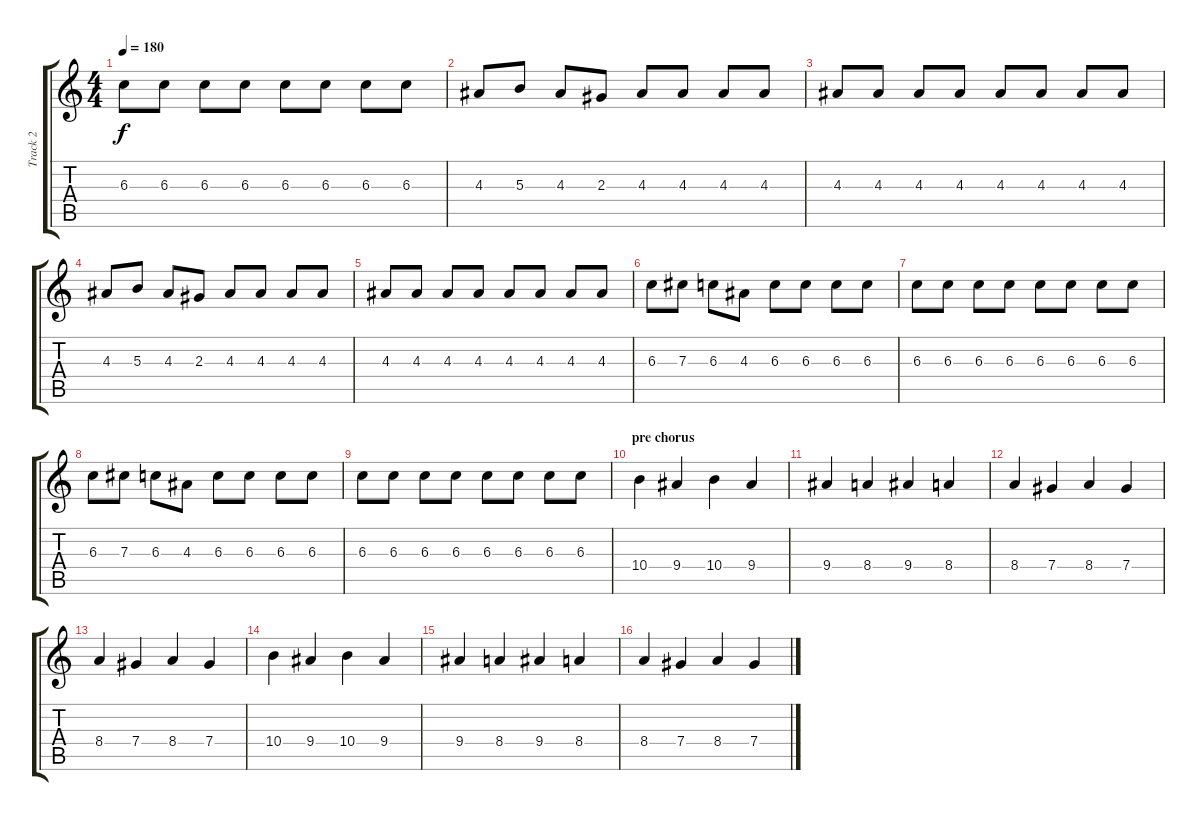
\track ("Track 2" "Track 2") {instrument overdrivenguitar}
\staff {score tabs}
\tuning (Eb4 Bb3 Gb3 Db3 Ab2 Eb2) {hide}
\ts (4 4)
\tempo 180
\clef g2
\ks c
6.3.8{dy f} 6.3.8 6.3.8 6.3.8 6.3.8 6.3.8 6.3.8 6.3.8 |
4.3.8 5.3.8 4.3.8 2.3.8 4.3.8 4.3.8 4.3.8 4.3.8 |
4.3.8 4.3.8 4.3.8 4.3.8 4.3.8 4.3.8 4.3.8 4.3.8 |
4.3.8 5.3.8 4.3.8 2.3.8 4.3.8 4.3.8 4.3.8 4.3.8 |
4.3.8 4.3.8 4.3.8 4.3.8 4.3.8 4.3.8 4.3.8 4.3.8 |
6.3.8 7.3.8 6.3.8 4.3.8 6.3.8 6.3.8 6.3.8 6.3.8 |
6.3.8 6.3.8 6.3.8 6.3.8 6.3.8 6.3.8 6.3.8 6.3.8 |
6.3.8 7.3.8 6.3.8 4.3.8 6.3.8 6.3.8 6.3.8 6.3.8 |
6.3.8 6.3.8 6.3.8 6.3.8 6.3.8 6.3.8 6.3.8 6.3.8 |
\section ("" "pre chorus")
10.4.4 9.4.4 10.4.4 9.4.4 |
9.4.4 8.4.4 9.4.4 8.4.4 |
8.4.4 7.4.4 8.4.4 7.4.4 |
8.4.4 7.4.4 8.4.4 7.4.4 |
10.4.4 9.4.4 10.4.4 9.4.4 |
9.4.4 8.4.4 9.4.4 8.4.4 |
8.4.4 7.4.4 8.4.4 7.4.4
